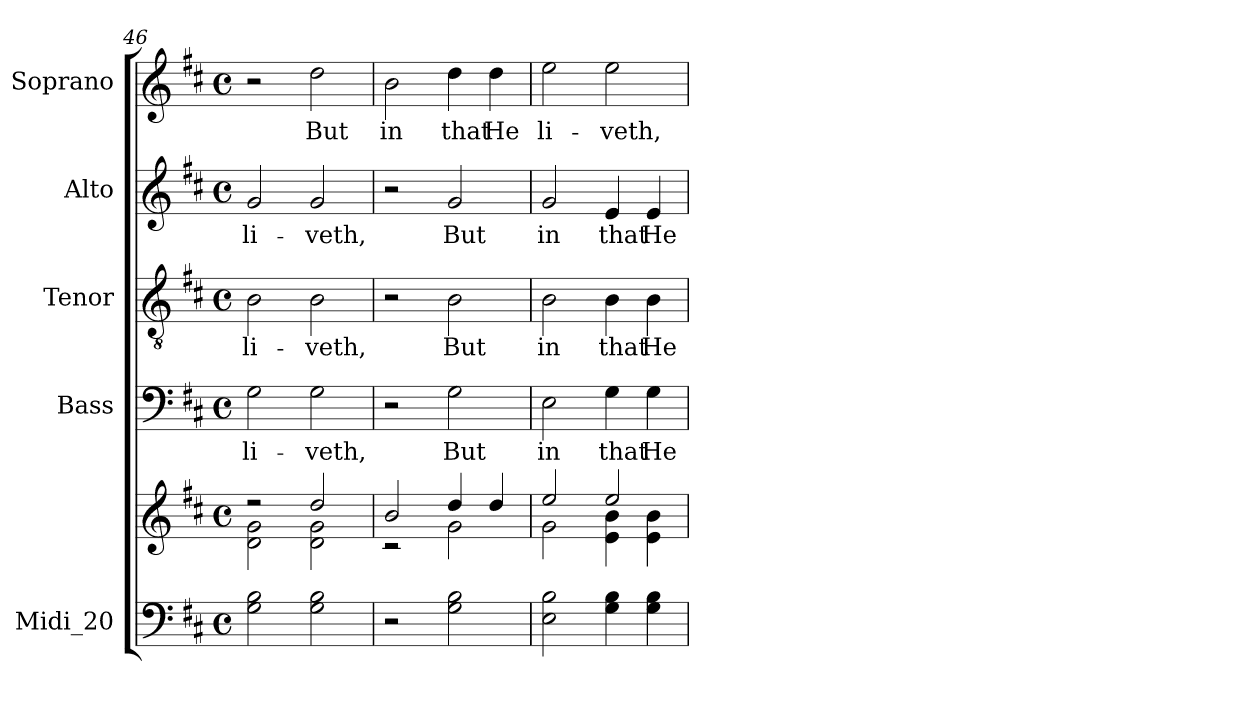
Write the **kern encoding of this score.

**kern	**kern	**kern	**text	**kern	**text	**kern	**text	**kern	**text
*part5	*part5	*part4	*part4	*part3	*part3	*part2	*part2	*part1	*part1
*staff6	*staff5	*staff4	*staff4	*staff3	*staff3	*staff2	*staff2	*staff1	*staff1
*I"Midi_20	*	*I"Bass	*	*I"Tenor	*	*I"Alto	*	*I"Soprano	*
*	*	*I'B	*	*I'T	*	*I'A	*	*I'S	*
*clefF4	*clefG2	*clefF4	*	*clefGv2	*	*clefG2	*	*clefG2	*
*k[f#c#]	*k[f#c#]	*k[f#c#]	*	*k[f#c#]	*	*k[f#c#]	*	*k[f#c#]	*
*D:	*D:	*D:	*	*D:	*	*D:	*	*D:	*
*M4/4	*M4/4	*M4/4	*	*M4/4	*	*M4/4	*	*M4/4	*
*met(c)	*met(c)	*met(c)	*	*met(c)	*	*met(c)	*	*met(c)	*
=46	=46	=46	=46	=46	=46	=46	=46	=46	=46
*	*^	*	*	*	*	*	*	*	*
!	!	!	!	!LO:LY:b	!	!LO:LY:b	!	!LO:LY:b	!	!
2G 2B	2r	2d\ 2g\	2G	li-	2B	li-	2g	li-	2r	.
!	!	!	!	!LO:LY:b	!	!LO:LY:b	!	!LO:LY:b	!	!LO:LY:b
2G 2B	2dd/	2d\ 2g\	2G	-veth,	2B	-veth,	2g	-veth,	2dd	But
=47	=47	=47	=47	=47	=47	=47	=47	=47	=47	=47
!	!	!	!	!	!	!	!	!	!	!LO:LY:b
2r	2b/	2r	2r	.	2r	.	2r	.	2b	in
!	!	!	!	!LO:LY:b	!	!LO:LY:b	!	!LO:LY:b	!	!LO:LY:b
2G 2B	4dd/	2g\	2G	But	2B	But	2g	But	4dd	that
!	!	!	!	!	!	!	!	!	!	!LO:LY:b
.	4dd/	.	.	.	.	.	.	.	4dd	He
=48	=48	=48	=48	=48	=48	=48	=48	=48	=48	=48
!	!	!	!	!LO:LY:b	!	!LO:LY:b	!	!LO:LY:b	!	!LO:LY:b
2E 2B	2ee/	2g\	2E	in	2B	in	2g	in	2ee	li-
!	!	!	!	!LO:LY:b	!	!LO:LY:b	!	!LO:LY:b	!	!LO:LY:b
4G 4B	2ee/	4e\ 4b\	4G	that	4B	that	4e	that	2ee	-veth,
!	!	!	!	!LO:LY:b	!	!LO:LY:b	!	!LO:LY:b	!	!
4G 4B	.	4e\ 4b\	4G	He	4B	He	4e	He	.	.
*	*v	*v	*	*	*	*	*	*	*	*
=	=	=	=	=	=	=	=	=	=
*-	*-	*-	*-	*-	*-	*-	*-	*-	*-
